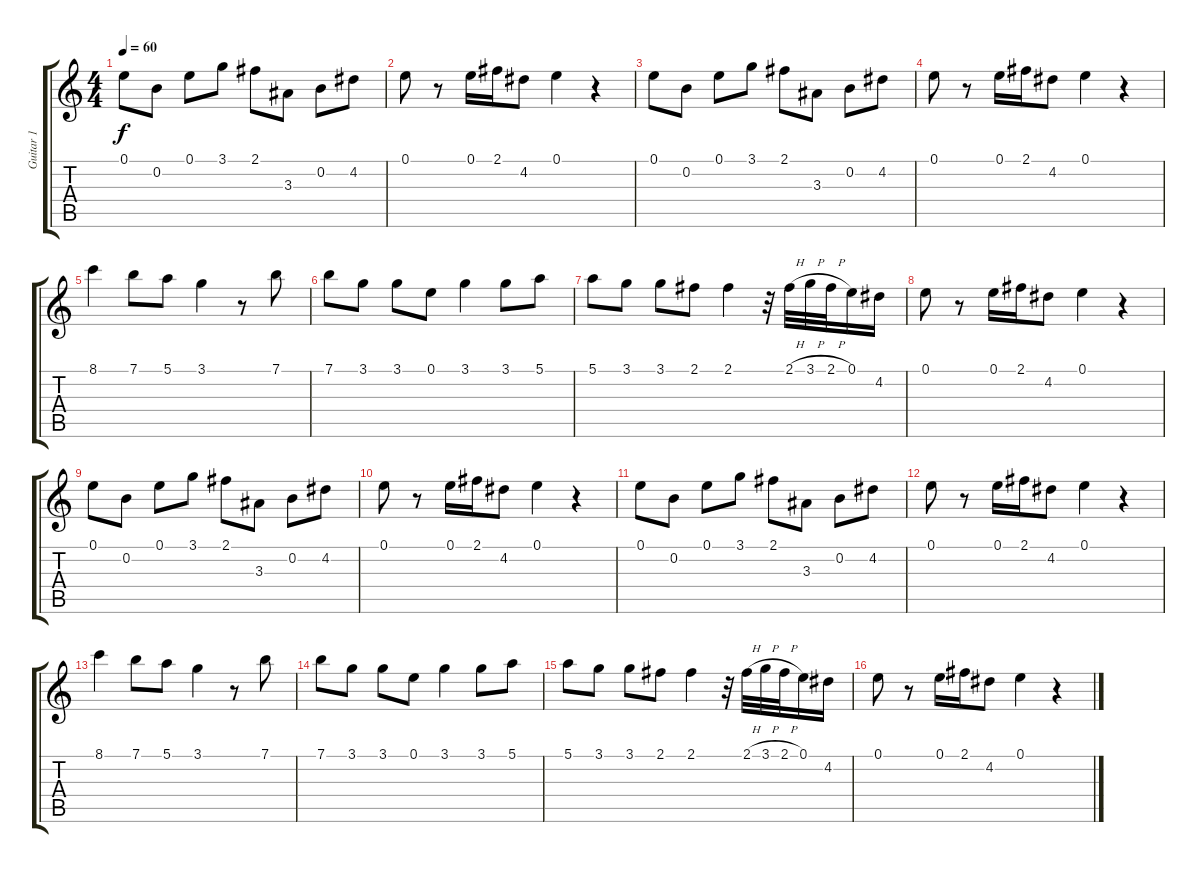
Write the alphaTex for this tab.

\track ("Guitar 1" "Guitar 1") {instrument acousticguitarsteel}
\staff {score tabs}
\tuning (E4 B3 G3 D3 A2 E2) {hide}
\ts (4 4)
\tempo 60
\clef g2
\ks c
0.1.8{dy f instrument acousticguitarsteel} 0.2.8 0.1.8 3.1.8 2.1.8 3.3.8 0.2.8 4.2.8 |
0.1.8 r.8 0.1.16 2.1.16 4.2.8 0.1.4 r.4 |
0.1.8 0.2.8 0.1.8 3.1.8 2.1.8 3.3.8 0.2.8 4.2.8 |
0.1.8 r.8 0.1.16 2.1.16 4.2.8 0.1.4 r.4 |
8.1.4 7.1.8 5.1.8 3.1.4 r.8 7.1.8 |
7.1.8 3.1.8 3.1.8 0.1.8 3.1.4 3.1.8 5.1.8 |
5.1.8 3.1.8 3.1.8 2.1.8 2.1.4 r.32 2.1{h}.32 3.1{h}.32 2.1{h}.32 0.1.16 4.2.16 |
0.1.8 r.8 0.1.16 2.1.16 4.2.8 0.1.4 r.4 |
0.1.8 0.2.8 0.1.8 3.1.8 2.1.8 3.3.8 0.2.8 4.2.8 |
0.1.8 r.8 0.1.16 2.1.16 4.2.8 0.1.4 r.4 |
0.1.8 0.2.8 0.1.8 3.1.8 2.1.8 3.3.8 0.2.8 4.2.8 |
0.1.8 r.8 0.1.16 2.1.16 4.2.8 0.1.4 r.4 |
8.1.4 7.1.8 5.1.8 3.1.4 r.8 7.1.8 |
7.1.8 3.1.8 3.1.8 0.1.8 3.1.4 3.1.8 5.1.8 |
5.1.8 3.1.8 3.1.8 2.1.8 2.1.4 r.32 2.1{h}.32 3.1{h}.32 2.1{h}.32 0.1.16 4.2.16 |
0.1.8 r.8 0.1.16 2.1.16 4.2.8 0.1.4 r.4
